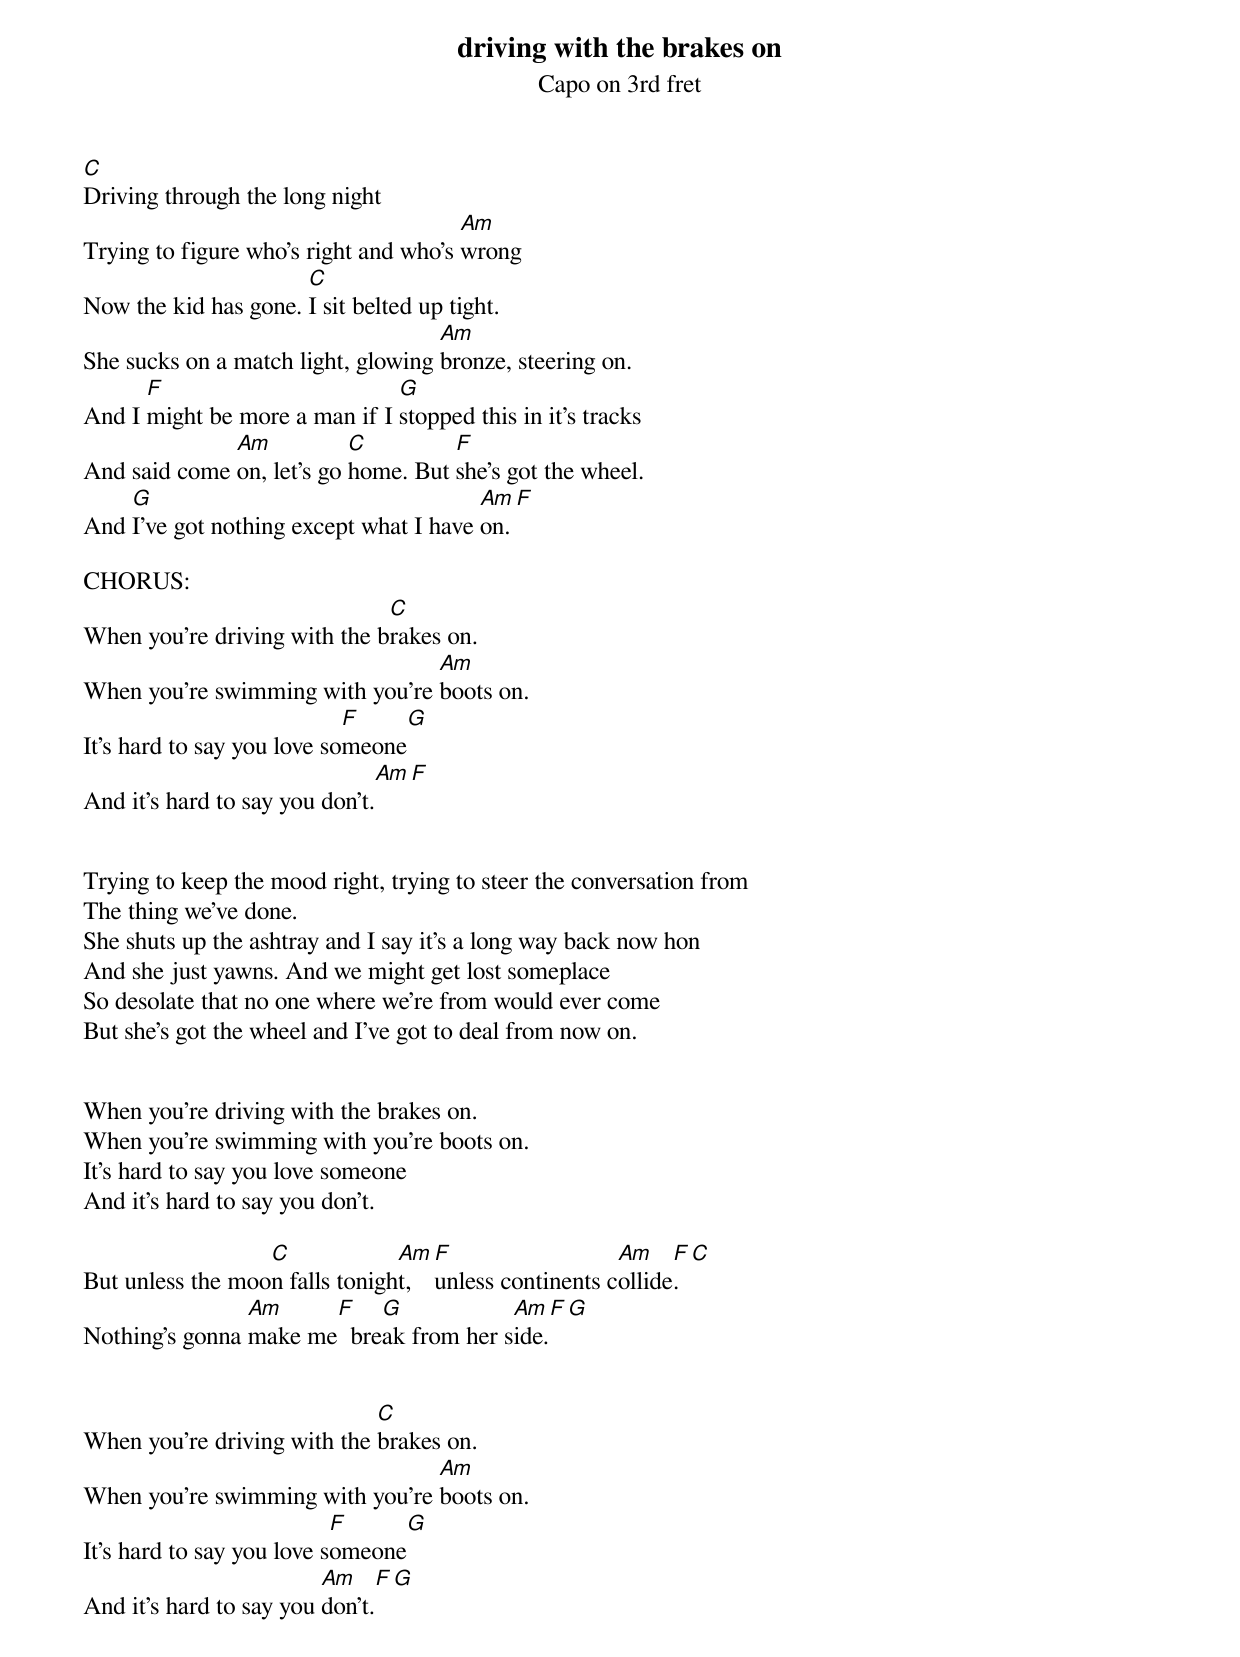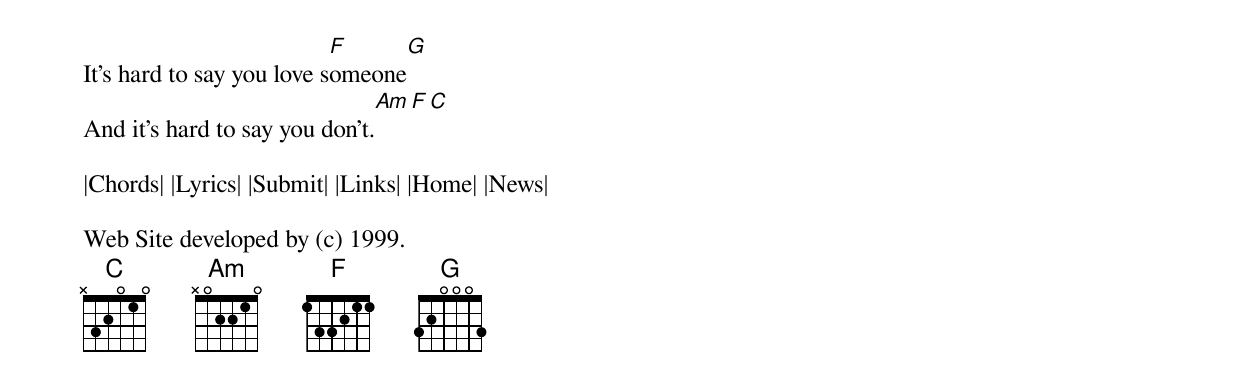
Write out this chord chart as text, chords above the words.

driving with the brakes on
Capo on 3rd fret

C
Driving through the long night
                                       Am
Trying to figure who's right and who's wrong
                      C
Now the kid has gone. I sit belted up tight.
                                    Am
She sucks on a match light, glowing bronze, steering on.
      F                        G
And I might be more a man if I stopped this in it's tracks
              Am           C         F
And said come on, let's go home. But she's got the wheel.
    G                                   Am     F
And I've got nothing except what I have on.

CHORUS:
                              C
When you're driving with the brakes on.
                                 Am
When you're swimming with you're boots on.
                            F             G
It's hard to say you love someone
                                Am      F
And it's hard to say you don't.


Trying to keep the mood right, trying to steer the conversation from
The thing we've done.
She shuts up the ashtray and I say it's a long way back now hon
And she just yawns. And we might get lost someplace
So desolate that no one where we're from would ever come
But she's got the wheel and I've got to deal from now on.


When you're driving with the brakes on.
When you're swimming with you're boots on.
It's hard to say you love someone
And it's hard to say you don't.

                  C             Am   F                  Am    F    C
But unless the moon falls tonight,   unless continents collide.
                Am     F    G            Am     F    G
Nothing's gonna make me  break from her side.


                             C
When you're driving with the brakes on.
                                 Am
When you're swimming with you're boots on.
                           F             G
It's hard to say you love someone
                         Am           F    G
And it's hard to say you don't.
                           F            G
It's hard to say you love someone
                               Am        F  C
And it's hard to say you don't.

|Chords| |Lyrics| |Submit| |Links| |Home| |News|

Web Site developed by (c) 1999.
